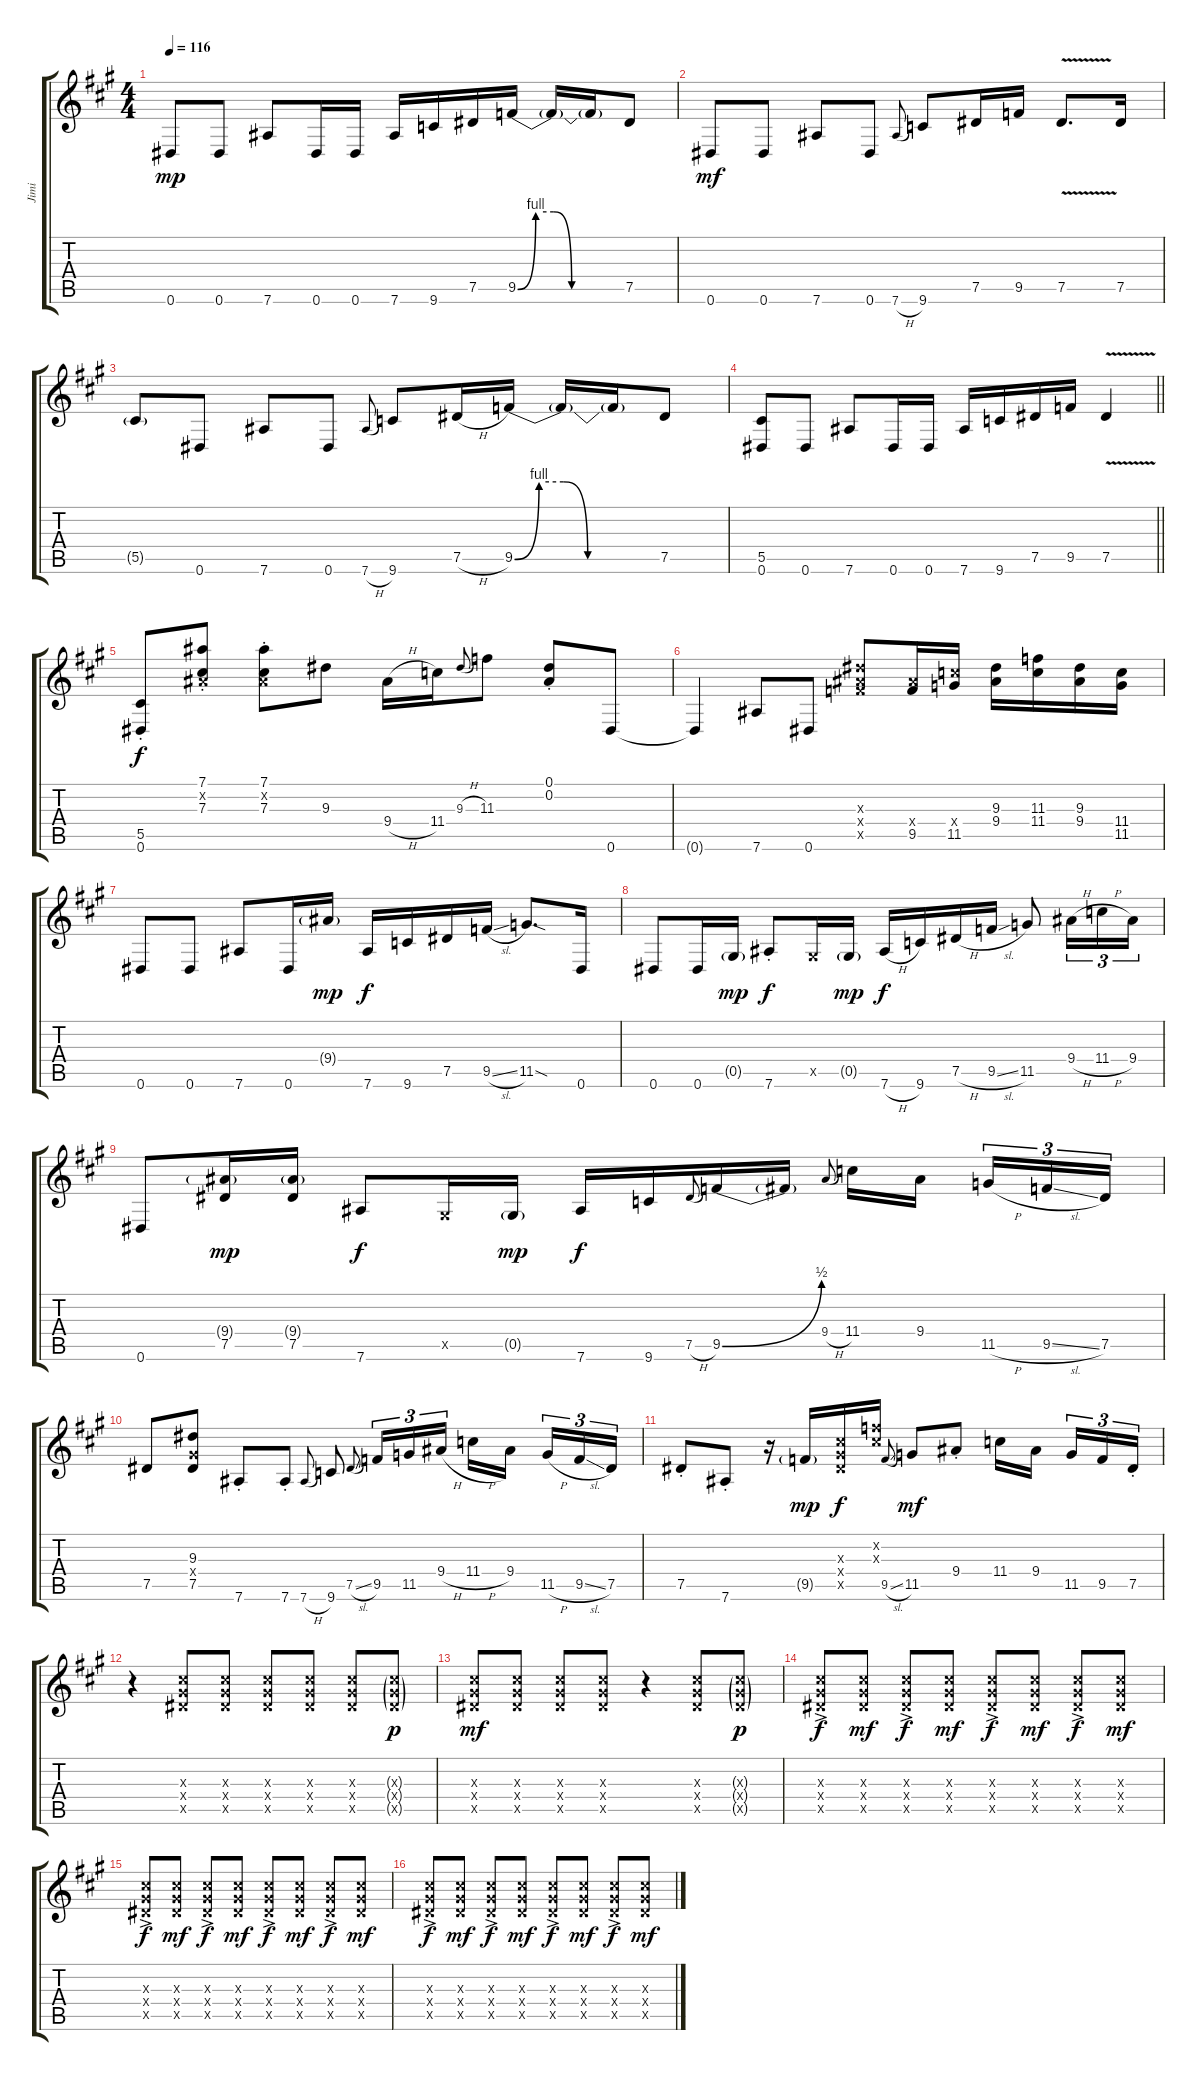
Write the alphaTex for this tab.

\track ("Jimi" "Jimi") {instrument electricguitarjazz}
\staff {score tabs}
\tuning (Eb4 Bb3 Gb3 Db3 Ab2 Eb2) {hide}
\ts (4 4)
\tempo 116
\clef g2
\ks a
0.6.8{dy mp} 0.6.8 7.6.8 0.6.16 0.6.16 7.6.16 9.6.16 7.5.16 9.5{be (custom 0 0 10 4 20 4 30 0 60 0)}.16 9.5{t}.16 9.5{t}.16 7.5.8 |
0.6.8{dy mf} 0.6.8 7.6.8 0.6.8 7.6{h}.8{gr onbeat} 9.6.8 7.5.16 9.5.16 7.5{v}.8{d} 7.5.16 |
5.5{g}.8 0.6.8 7.6.8 0.6.8 7.6{h}.8{gr onbeat} 9.6.8 7.5{h}.16 9.5{be (custom 0 0 10 4 20 4 30 0 60 0)}.16 9.5{t}.16 9.5{t}.16 7.5.8 |
\barLineRight lightlight
(5.5 0.6).8 0.6.8 7.6.8 0.6.16 0.6.16 7.6.16 9.6.16 7.5.16 9.5.16 7.5{v}.4 |
(5.5{st} 0.6{st}).8{dy f} (7.1{st} 0.2{x} 7.3{st}).8 (7.1{st} 0.2{x} 7.3{st}).8 9.3.8 9.4{h}.16 11.4.16 9.3{h}.8{gr onbeat} 11.3.8 (0.1{st} 0.2{st}).8 0.6.8 |
0.6{t}.4 7.6.8 0.6.8 (9.3{x} 9.4{x} 9.5{x}).8 (9.4{x} 9.5).16 (11.4{x} 11.5).16 (9.3 9.4).16 (11.3 11.4).16 (9.3 9.4).16 (11.4 11.5).16 |
0.6.8 0.6.8 7.6.8 0.6.16 9.4{g}.16{dy mp} 7.6.16{dy f} 9.6.16 7.5.16 9.5{sl}.16 11.5{sod}.8{d} 0.6.16 |
0.6.8 0.6.16 0.5{g}.16{dy mp} 7.6{st}.8{dy f} 0.5{x}.16 0.5{g}.16{dy mp} 7.6{h}.16{dy f} 9.6.16 7.5{h}.16 9.5{sl}.16 11.5.8 9.4{h}.16{tu (3 2)} 11.4{h}.16{tu (3 2)} 9.4.16{tu (3 2)} |
0.6.8 (9.4{g} 7.5).16{dy mp} (9.4{g} 7.5).16 7.6.8{dy f} 0.5{x}.16 0.5{g}.16{dy mp} 7.6.16{dy f} 9.6.16 7.5{h}.8{gr onbeat} 9.5{be (bend 0 0 60 2)}.16 9.5{t}.16 9.4{h}.8{gr onbeat} 11.4.16 9.4.16{beam splitsecondary} 11.5{h}.16{tu (3 2)} 9.5{sl}.16{tu (3 2)} 7.5.16{tu (3 2)} |
7.5.8 (9.3 7.4{x} 7.5).8 7.6{st}.8 7.6{st}.8 7.6{h}.8{gr onbeat} 9.6.8 7.5{sl}.8{gr onbeat} 9.5.16{tu (3 2)} 11.5.16{tu (3 2)} 9.4{h}.16{tu (3 2)} 11.4{h}.16 9.4.16{beam splitsecondary} 11.5{h}.16{tu (3 2)} 9.5{sl}.16{tu (3 2)} 7.5.16{tu (3 2)} |
7.5{st}.8 7.6{st}.8 r.16 9.5{g}.16{dy mp} (7.3{x} 7.4{x} 7.5{x}).16{dy f} (7.2{x} 7.3{x}).16 9.5{sl}.8{gr onbeat} 11.5.8{dy mf} 9.4{st}.8 11.4.16 9.4.16{beam splitsecondary} 11.5.16{tu (3 2)} 9.5.16{tu (3 2)} 7.5{st}.16{tu (3 2)} |
r.4 (7.3{x} 7.4{x} 7.5{x}).8 (7.3{x} 7.4{x} 7.5{x}).8 (7.3{x} 7.4{x} 7.5{x}).8 (7.3{x} 7.4{x} 7.5{x}).8 (7.3{x} 7.4{x} 7.5{x}).8 (7.3{g x} 7.4{g x} 7.5{g x}).8{dy p} |
(7.3{x} 7.4{x} 7.5{x}).8{dy mf} (7.3{x} 7.4{x} 7.5{x}).8 (7.3{x} 7.4{x} 7.5{x}).8 (7.3{x} 7.4{x} 7.5{x}).8 r.4 (7.3{x} 7.4{x} 7.5{x}).8 (7.3{g x} 7.4{g x} 7.5{g x}).8{dy p} |
(7.3{ac x} 7.4{ac x} 7.5{ac x}).8{dy f} (7.3{x} 7.4{x} 7.5{x}).8{dy mf} (7.3{ac x} 7.4{ac x} 7.5{ac x}).8{dy f} (7.3{x} 7.4{x} 7.5{x}).8{dy mf} (7.3{ac x} 7.4{ac x} 7.5{ac x}).8{dy f} (7.3{x} 7.4{x} 7.5{x}).8{dy mf} (7.3{ac x} 7.4{ac x} 7.5{ac x}).8{dy f} (7.3{x} 7.4{x} 7.5{x}).8{dy mf} |
(7.3{ac x} 7.4{ac x} 7.5{ac x}).8{dy f} (7.3{x} 7.4{x} 7.5{x}).8{dy mf} (7.3{ac x} 7.4{ac x} 7.5{ac x}).8{dy f} (7.3{x} 7.4{x} 7.5{x}).8{dy mf} (7.3{ac x} 7.4{ac x} 7.5{ac x}).8{dy f} (7.3{x} 7.4{x} 7.5{x}).8{dy mf} (7.3{ac x} 7.4{ac x} 7.5{ac x}).8{dy f} (7.3{x} 7.4{x} 7.5{x}).8{dy mf} |
(7.3{ac x} 7.4{ac x} 7.5{ac x}).8{dy f} (7.3{x} 7.4{x} 7.5{x}).8{dy mf} (7.3{ac x} 7.4{ac x} 7.5{ac x}).8{dy f} (7.3{x} 7.4{x} 7.5{x}).8{dy mf} (7.3{ac x} 7.4{ac x} 7.5{ac x}).8{dy f} (7.3{x} 7.4{x} 7.5{x}).8{dy mf} (7.3{ac x} 7.4{ac x} 7.5{ac x}).8{dy f} (7.3{x} 7.4{x} 7.5{x}).8{dy mf}
